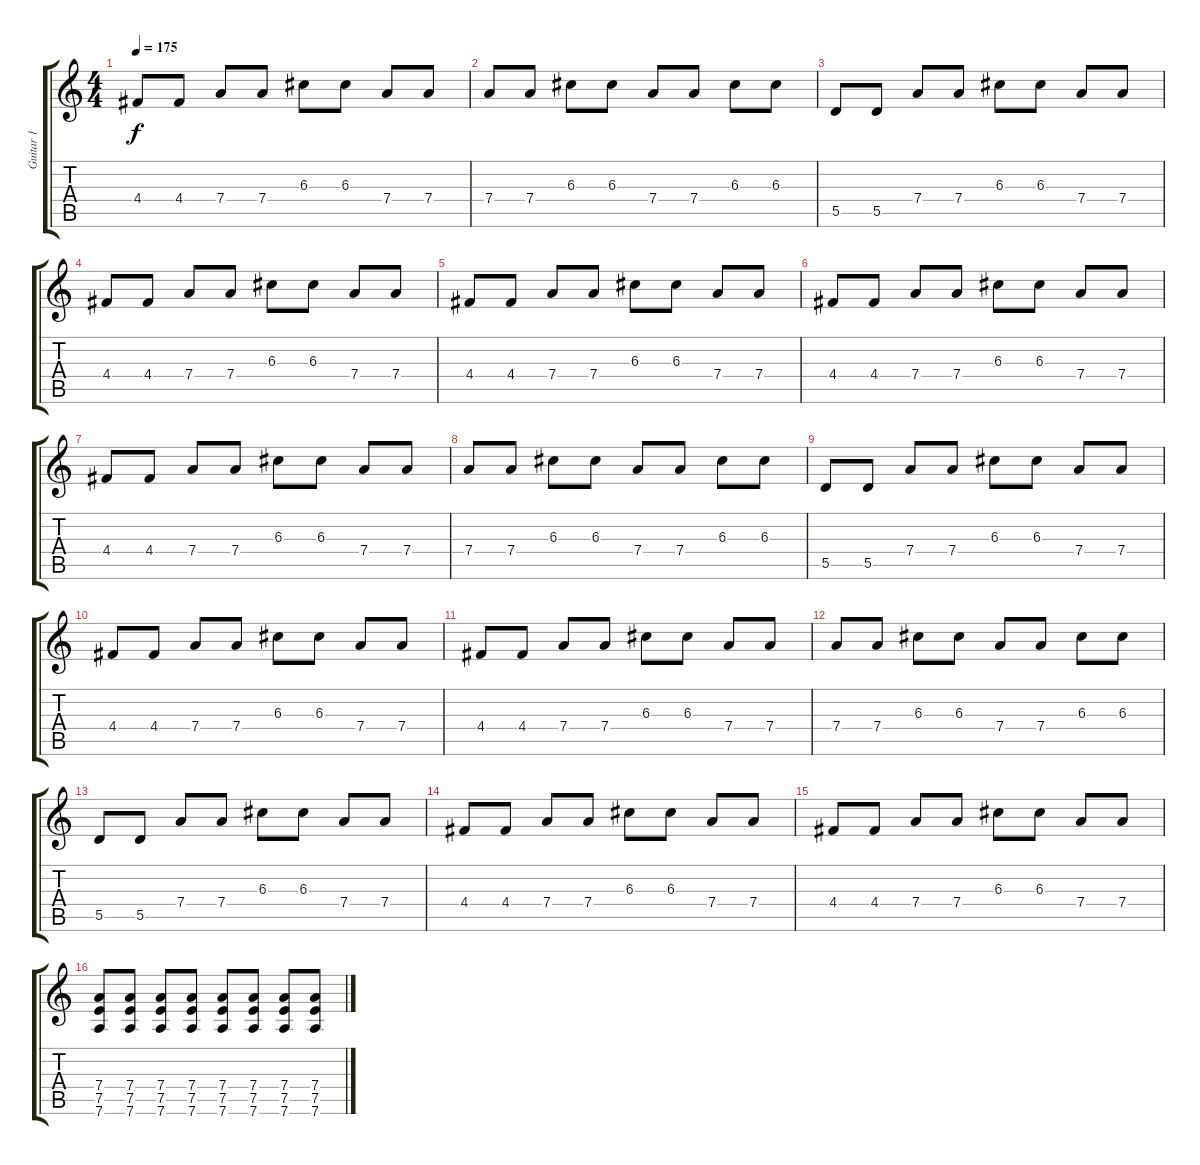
\track ("Guitar 1" "Guitar 1") {instrument overdrivenguitar}
\staff {score tabs}
\tuning (E4 B3 G3 D3 A2 D2) {hide}
\ts (4 4)
\tempo 175
\clef g2
\ks c
4.4.8{dy f} 4.4.8 7.4.8 7.4.8 6.3.8 6.3.8 7.4.8 7.4.8 |
7.4.8 7.4.8 6.3.8 6.3.8 7.4.8 7.4.8 6.3.8 6.3.8 |
5.5.8 5.5.8 7.4.8 7.4.8 6.3.8 6.3.8 7.4.8 7.4.8 |
4.4.8 4.4.8 7.4.8 7.4.8 6.3.8 6.3.8 7.4.8 7.4.8 |
4.4.8 4.4.8 7.4.8 7.4.8 6.3.8 6.3.8 7.4.8 7.4.8 |
4.4.8 4.4.8 7.4.8 7.4.8 6.3.8 6.3.8 7.4.8 7.4.8 |
4.4.8 4.4.8 7.4.8 7.4.8 6.3.8 6.3.8 7.4.8 7.4.8 |
7.4.8 7.4.8 6.3.8 6.3.8 7.4.8 7.4.8 6.3.8 6.3.8 |
5.5.8 5.5.8 7.4.8 7.4.8 6.3.8 6.3.8 7.4.8 7.4.8 |
4.4.8 4.4.8 7.4.8 7.4.8 6.3.8 6.3.8 7.4.8 7.4.8 |
4.4.8 4.4.8 7.4.8 7.4.8 6.3.8 6.3.8 7.4.8 7.4.8 |
7.4.8 7.4.8 6.3.8 6.3.8 7.4.8 7.4.8 6.3.8 6.3.8 |
5.5.8 5.5.8 7.4.8 7.4.8 6.3.8 6.3.8 7.4.8 7.4.8 |
4.4.8 4.4.8 7.4.8 7.4.8 6.3.8 6.3.8 7.4.8 7.4.8 |
4.4.8 4.4.8 7.4.8 7.4.8 6.3.8 6.3.8 7.4.8 7.4.8 |
(7.4 7.5 7.6).8 (7.4 7.5 7.6).8 (7.4 7.5 7.6).8 (7.4 7.5 7.6).8 (7.4 7.5 7.6).8 (7.4 7.5 7.6).8 (7.4 7.5 7.6).8 (7.4 7.5 7.6).8
